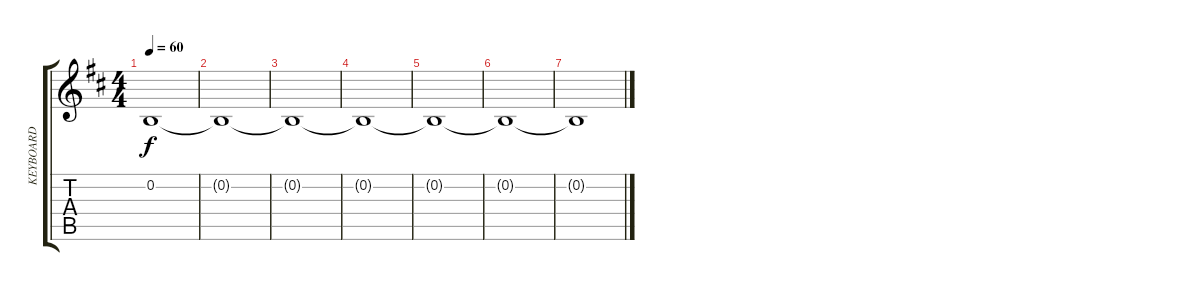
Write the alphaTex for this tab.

\track ("KEYBOARD" "KEYBOARD") {instrument synthstrings1}
\staff {score tabs}
\tuning (E4 B3 G3 D3 A2 E2) {hide}
\ts (4 4)
\tempo 60
\clef g2
\ks d
0.2{t}.1{dy f} |
0.2{t}.1 |
0.2{t}.1 |
0.2{t}.1 |
0.2{t}.1 |
0.2{t}.1 |
0.2{t}.1
